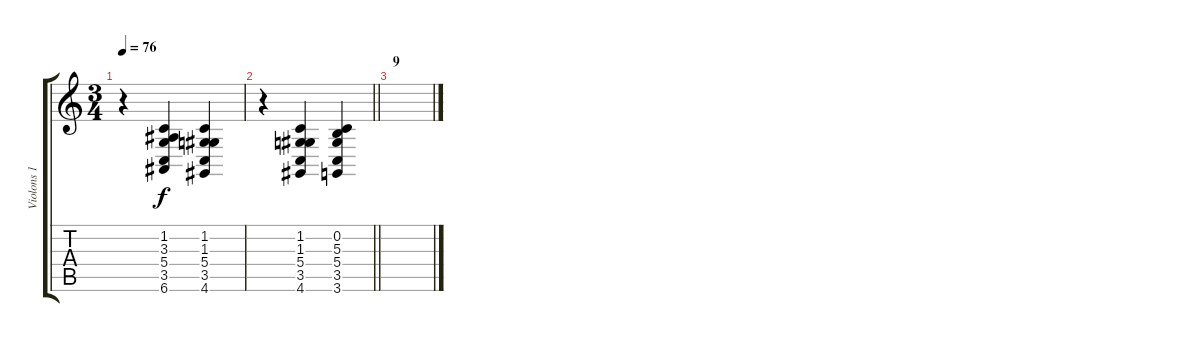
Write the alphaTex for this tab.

\track ("Violons 1" "Violons 1") {instrument pizzicatostrings}
\staff {score tabs}
\tuning (E4 B3 G3 D3 A2 E2) {hide}
\ts (3 4)
\tempo 76
\clef g2
\ks c
r.4{dy f} (1.2 3.3 5.4 3.5 6.6).4 (1.2 1.3 5.4 3.5 4.6).4 |
\barLineRight lightlight
r.4 (1.2 1.3 5.4 3.5 4.6).4 (0.2 5.3 5.4 3.5 3.6).4 |
\section ("" "9")
